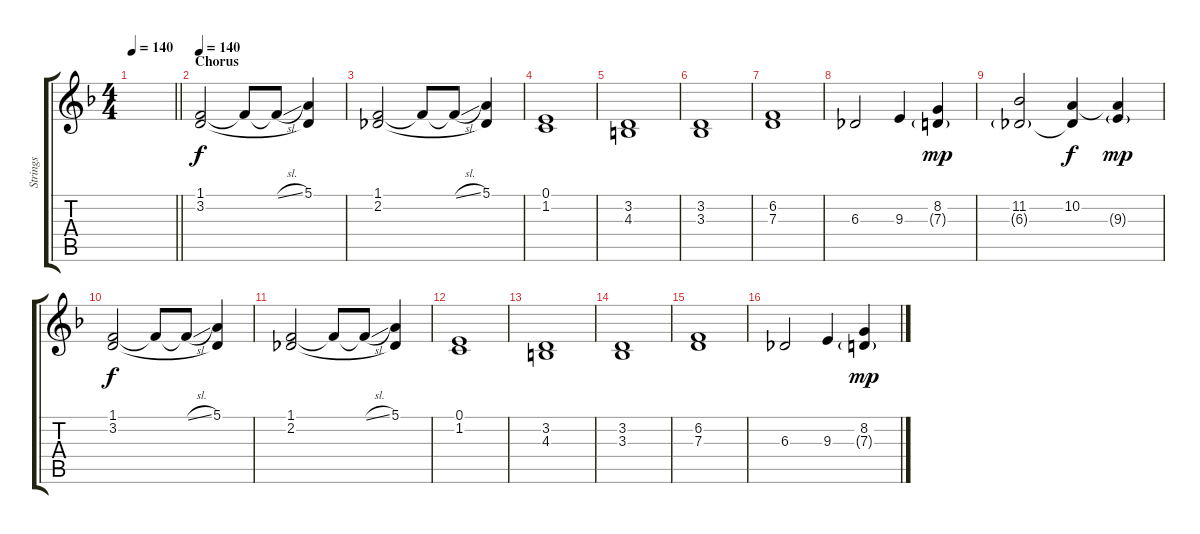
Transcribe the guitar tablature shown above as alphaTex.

\track ("Strings" "Strings") {instrument synthstrings1}
\staff {score tabs}
\tuning (E4 B3 G3 D3 A2 E2) {hide}
\ts (4 4)
\tempo 140
\clef g2
\barLineRight lightlight
\ks dminor
|
\section ("" "Chorus")
\tempo 140
(1.1 3.2).2{dy f instrument voiceoohs} 1.1{t}.8 1.1{sl t}.8 (5.1 3.2{t}).4 |
(1.1 2.2).2 1.1{t}.8 1.1{sl t}.8 (5.1 2.2{t}).4 |
(0.1 1.2).1 |
(3.2 4.3).1 |
(3.2 3.3).1 |
(6.2 7.3).1 |
6.3.2 9.3.4 (8.2 7.3{g}).4{dy mp} |
(11.2 6.3{g}).2 (10.2 6.3{t}).4{dy f} (10.2{t} 9.3{g}).4{dy mp} |
(1.1 3.2).2{dy f} 1.1{t}.8 1.1{sl t}.8 (5.1 3.2{t}).4 |
(1.1 2.2).2 1.1{t}.8 1.1{sl t}.8 (5.1 2.2{t}).4 |
(0.1 1.2).1 |
(3.2 4.3).1 |
(3.2 3.3).1 |
(6.2 7.3).1 |
6.3.2 9.3.4 (8.2 7.3{g}).4{dy mp}
